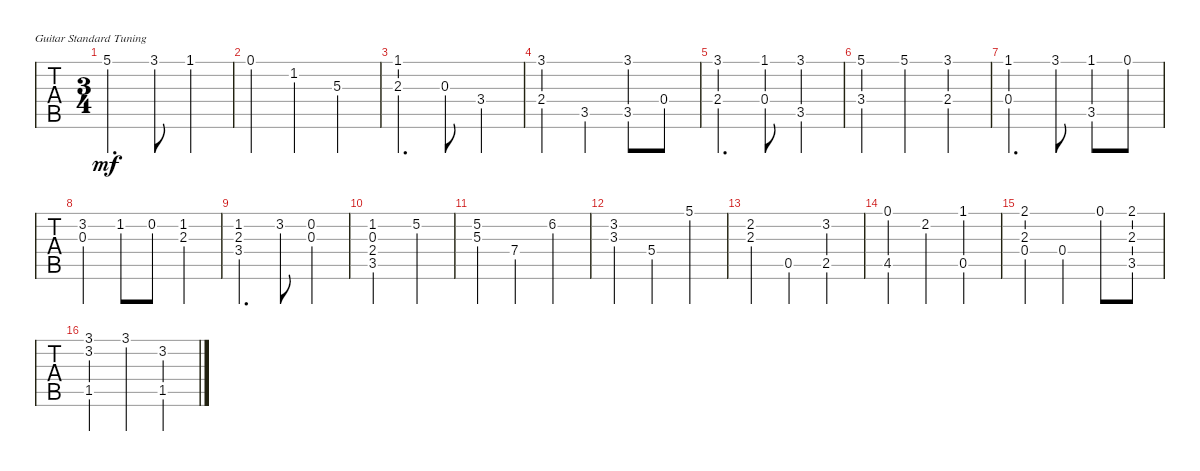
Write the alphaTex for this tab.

\bracketExtendMode groupsimilarinstruments
\singleTrackTrackNamePolicy hidden
\multiTrackTrackNamePolicy hidden
\firstSystemTrackNameOrientation horizontal
\otherSystemsTrackNameOrientation horizontal
\track ("Gtr. 1" "Gtr. 1") {instrument acousticguitarnylon}
\staff {tabs}
\tuning (E4 B3 G3 D3 A2 E2)
\ts (3 4)
\tempo (130 hide)
\clef g2
\ks c
5.1.4{d dy mf} 3.1.8 1.1.4 |
0.1.4 1.2.4 5.3.4 |
(1.1 2.3).4{d} 0.3.8 3.4.4 |
(3.1 2.4).4 3.5.4 (3.1 3.5).8 0.4.8 |
(3.1 2.4).4{d} (1.1 0.4).8 (3.1 3.5).4 |
(5.1 3.4).4 5.1.4 (3.1 2.4).4 |
(1.1 0.4).4{d} 3.1.8 (1.1 3.5).8 0.1.8 |
(3.2 0.3).4 1.2.8 0.2.8 (1.2 2.3).4 |
(1.2 2.3 3.4).4{d} 3.2.8 (0.2 0.3).4 |
(1.2 0.3 2.4 3.5).2 5.2.4 |
(5.2 5.3).4 7.4.4 6.2.4 |
(3.2 3.3).4 5.4.4 5.1.4 |
(2.2 2.3).4 0.5.4 (3.2 2.5).4 |
(0.1 4.5).4 2.2.4 (1.1 0.5).4 |
(2.1 2.3 0.4).4 0.4.4 0.1.8 (2.1 2.3 3.5).8 |
(3.1 3.2 1.5).4 3.1.4 (3.2 1.5).4
